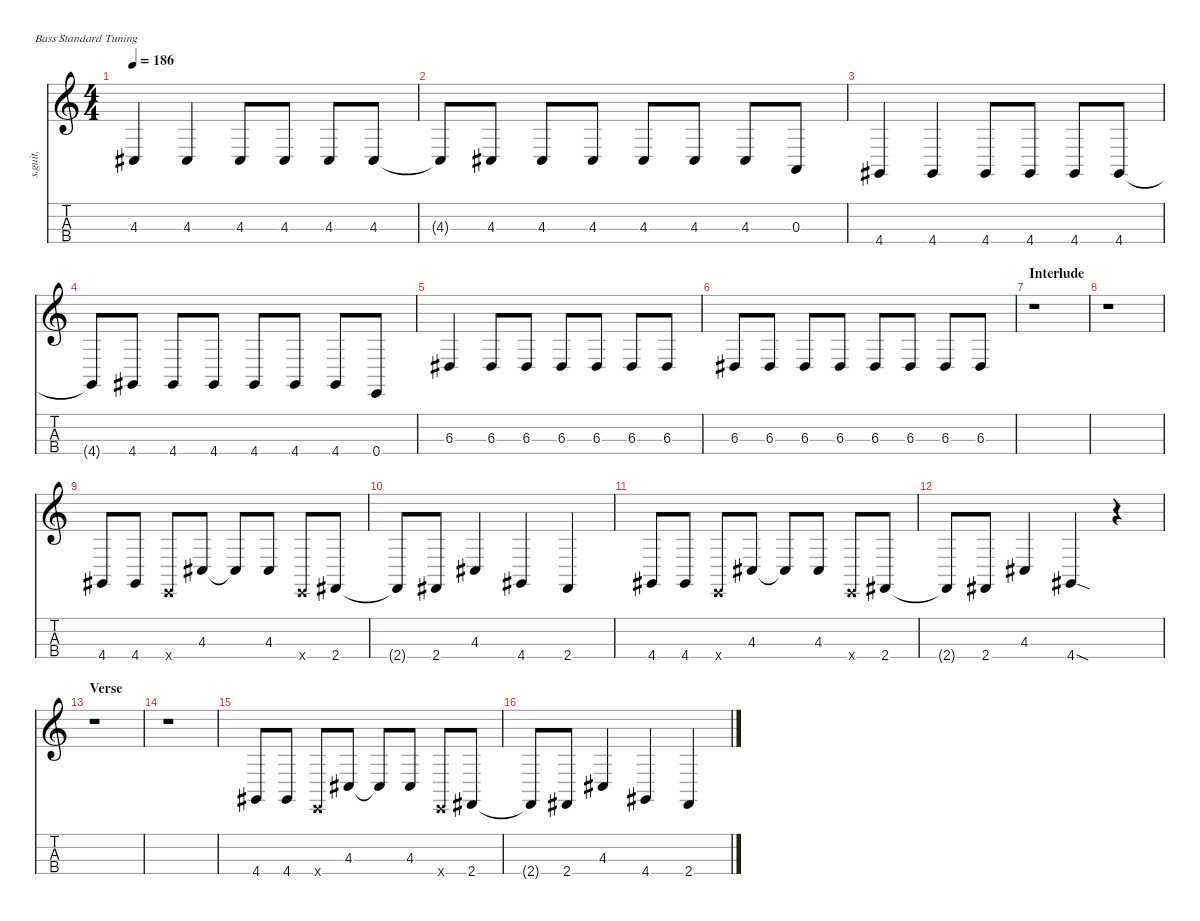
\defaultSystemsLayout 4
\hideDynamics
\bracketExtendMode nobrackets
\track ("Mike Dirnt" "s.guit.") {instrument electricbasspick}
\staff {score tabs}
\tuning (G2 D2 A1 E1)
\ts (4 4)
\tempo 186
\clef g2
\ks c
4.3{acc #}.4{dy f} 4.3{acc #}.4 4.3{acc #}.8 4.3{acc #}.8 4.3{acc #}.8 4.3{acc #}.8 |
4.3{t acc #}.8 4.3{acc #}.8 4.3{acc #}.8 4.3{acc #}.8 4.3{acc #}.8 4.3{acc #}.8 4.3{acc #}.8 0.3.8 |
4.4{acc #}.4 4.4{acc #}.4 4.4{acc #}.8 4.4{acc #}.8 4.4{acc #}.8 4.4{acc #}.8 |
4.4{t acc #}.8 4.4{acc #}.8 4.4{acc #}.8 4.4{acc #}.8 4.4{acc #}.8 4.4{acc #}.8 4.4{acc #}.8 0.4.8 |
6.3{acc #}.4 6.3{acc #}.8 6.3{acc #}.8 6.3{acc #}.8 6.3{acc #}.8 6.3{acc #}.8 6.3{acc #}.8 |
6.3{acc #}.8 6.3{acc #}.8 6.3{acc #}.8 6.3{acc #}.8 6.3{acc #}.8 6.3{acc #}.8 6.3{acc #}.8 6.3{acc #}.8 |
\section ("" "Interlude")
r.1 |
r.1 |
4.4{acc #}.8 4.4{acc #}.8 0.4{x}.8 4.3{acc #}.8 4.3{t acc #}.8 4.3{acc #}.8 0.4{x}.8 2.4{acc #}.8 |
2.4{t acc #}.8 2.4{acc #}.8 4.3{acc #}.4 4.4{acc #}.4 2.4{acc #}.4 |
4.4{acc #}.8 4.4{acc #}.8 0.4{x}.8 4.3{acc #}.8 4.3{t acc #}.8 4.3{acc #}.8 0.4{x}.8 2.4{acc #}.8 |
2.4{t acc #}.8 2.4{acc #}.8 4.3{acc #}.4 4.4{sod acc #}.4 r.4 |
\section ("" "Verse")
r.1 |
r.1 |
4.4{acc #}.8 4.4{acc #}.8 0.4{x}.8 4.3{acc #}.8 4.3{t acc #}.8 4.3{acc #}.8 0.4{x}.8 2.4{acc #}.8 |
2.4{t acc #}.8 2.4{acc #}.8 4.3{acc #}.4 4.4{acc #}.4 2.4{acc #}.4
